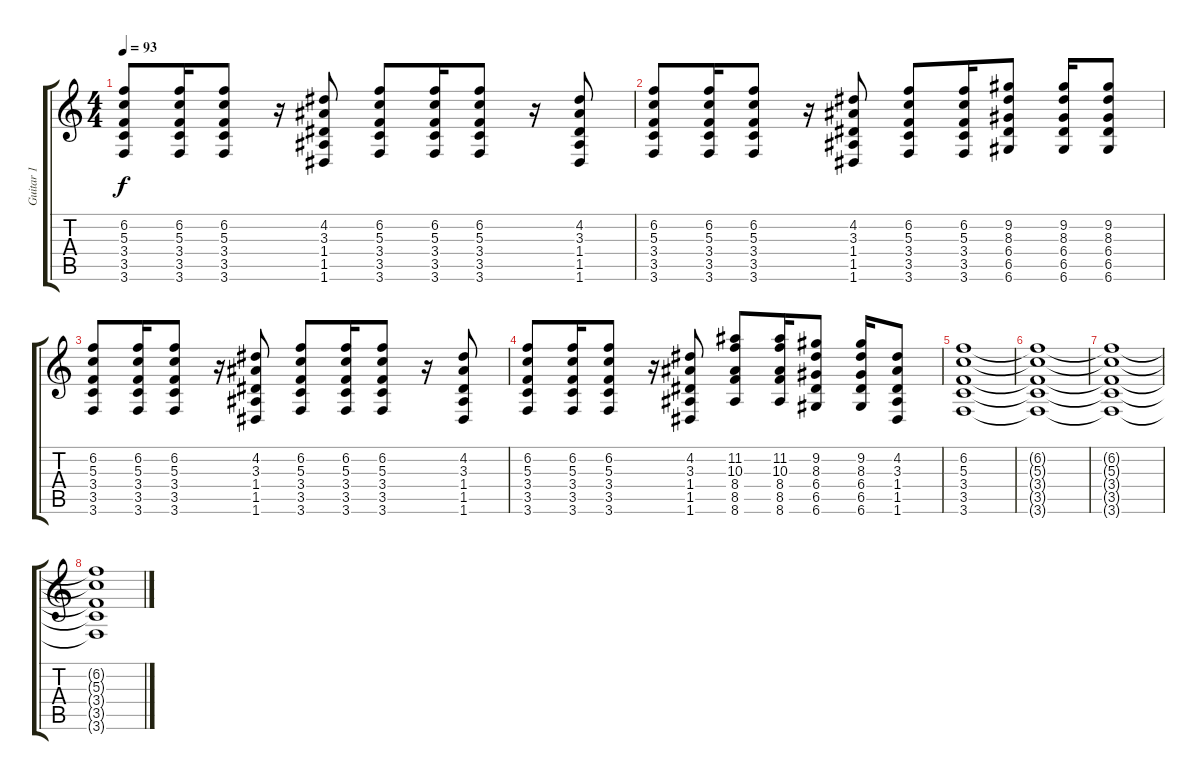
\track ("Guitar 1" "Guitar 1") {instrument distortionguitar}
\staff {score tabs}
\tuning (E4 B3 G3 D3 A2 D2) {hide}
\ts (4 4)
\tempo 93
\clef g2
\ks c
(6.2 5.3 3.4 3.5 3.6).8{dy f} (6.2 5.3 3.4 3.5 3.6).16 (6.2 5.3 3.4 3.5 3.6).8 r.16 (4.2 3.3 1.4 1.5 1.6).8 (6.2 5.3 3.4 3.5 3.6).8 (6.2 5.3 3.4 3.5 3.6).16 (6.2 5.3 3.4 3.5 3.6).8 r.16 (4.2 3.3 1.4 1.5 1.6).8 |
(6.2 5.3 3.4 3.5 3.6).8 (6.2 5.3 3.4 3.5 3.6).16 (6.2 5.3 3.4 3.5 3.6).8 r.16 (4.2 3.3 1.4 1.5 1.6).8 (6.2 5.3 3.4 3.5 3.6).8 (6.2 5.3 3.4 3.5 3.6).16 (9.2 8.3 6.4 6.5 6.6).8 (9.2 8.3 6.4 6.5 6.6).16 (9.2 8.3 6.4 6.5 6.6).8 |
(6.2 5.3 3.4 3.5 3.6).8 (6.2 5.3 3.4 3.5 3.6).16 (6.2 5.3 3.4 3.5 3.6).8 r.16 (4.2 3.3 1.4 1.5 1.6).8 (6.2 5.3 3.4 3.5 3.6).8 (6.2 5.3 3.4 3.5 3.6).16 (6.2 5.3 3.4 3.5 3.6).8 r.16 (4.2 3.3 1.4 1.5 1.6).8 |
(6.2 5.3 3.4 3.5 3.6).8 (6.2 5.3 3.4 3.5 3.6).16 (6.2 5.3 3.4 3.5 3.6).8 r.16 (4.2 3.3 1.4 1.5 1.6).8 (11.2 10.3 8.4 8.5 8.6).8 (11.2 10.3 8.4 8.5 8.6).16 (9.2 8.3 6.4 6.5 6.6).8 (9.2 8.3 6.4 6.5 6.6).16 (4.2 3.3 1.4 1.5 1.6).8 |
(6.2 5.3 3.4 3.5 3.6).1 |
(6.2{t} 5.3{t} 3.4{t} 3.5{t} 3.6{t}).1 |
(6.2{t} 5.3{t} 3.4{t} 3.5{t} 3.6{t}).1 |
(6.2{t} 5.3{t} 3.4{t} 3.5{t} 3.6{t}).1
